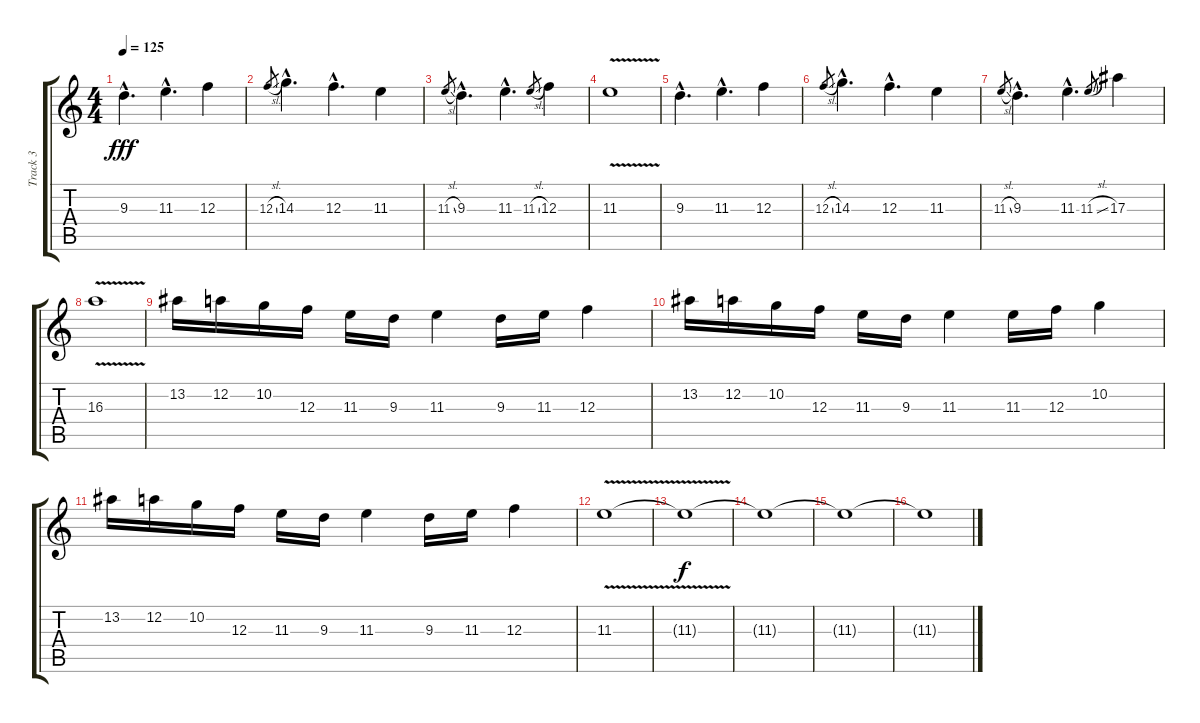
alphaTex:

\track ("Track 3" "Track 3") {instrument overdrivenguitar}
\staff {score tabs}
\tuning (D4 A3 F3 C3 G2 D2) {hide}
\ts (4 4)
\tempo 125
\clef g2
\ks c
9.3{hac}.4{d dy fff} 11.3{hac}.4{d} 12.3.4 |
12.3{sl}.8{gr} 14.3{hac}.4{d} 12.3{hac}.4{d} 11.3.4 |
11.3{sl}.8{gr} 9.3{hac}.4{d} 11.3{hac}.4{d} 11.3{sl}.8{gr} 12.3.4 |
11.3{v}.1 |
9.3{hac}.4{d} 11.3{hac}.4{d} 12.3.4 |
12.3{sl}.8{gr} 14.3{hac}.4{d} 12.3{hac}.4{d} 11.3.4 |
11.3{sl}.8{gr} 9.3{hac}.4{d} 11.3{hac}.4{d} 11.3{sl}.8{gr} 17.3.4 |
16.3{v}.1 |
13.2.16 12.2.16 10.2.16 12.3.16 11.3.16 9.3.16 11.3.4 9.3.16 11.3.16 12.3.4 |
13.2.16 12.2.16 10.2.16 12.3.16 11.3.16 9.3.16 11.3.4 11.3.16 12.3.16 10.2.4 |
13.2.16 12.2.16 10.2.16 12.3.16 11.3.16 9.3.16 11.3.4 9.3.16 11.3.16 12.3.4 |
11.3{v}.1 |
11.3{t}.1{dy f} |
11.3{t}.1 |
11.3{t}.1 |
11.3{t}.1
